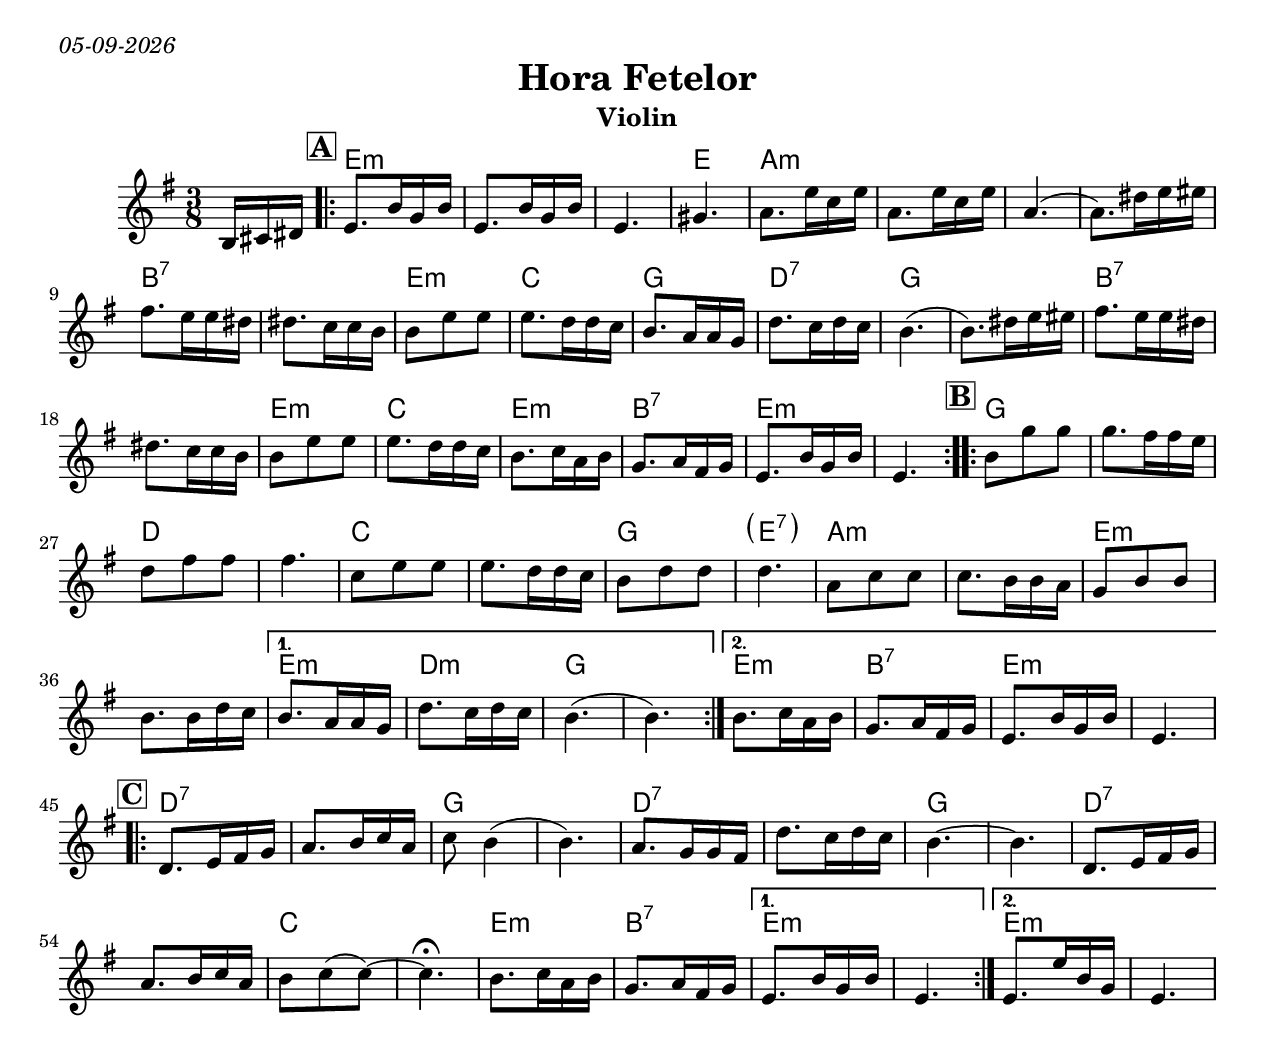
\version "2.24.0"
\include "english.ly"
%\pointAndClickOff
\paper{
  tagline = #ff
  print-all-headers = ##t
  #(set-paper-size "letter")
}
date = #(strftime "%d-%m-%Y" (localtime (current-time)))

\markup{ \italic{ \date }  }

%\markup{ Got something to say? }

global = {
  \clef treble
  \key e \minor
  \time 3/8
  \set Score.rehearsalMarkFormatter = #format-mark-box-alphabet
}

%#################################### Melody ########################
%melody =  \transpose c d \relative c' {  %transpose for clarinet
melody = \relative c' {
  \global
  \partial 16*3 b16 cs ds   %lead in notes

  \repeat volta 2{
   \mark \default
   e8. b'16 g b e,8. b'16 g b
   e,4. gs
   a8. e'16 c e a,8. e'16 c e|
   a,4. (a8.)ds16e es

   fs8. e16 e ds ds8. c16 c b
   b8 e e e8. d16 d c
   b8. a16 a g d'8. c16 d c
   b4.(b8.) ds16 e es
   fs8. e16 e ds ds8. c16 c b

    b8 e e e8. d16 d c
    b8. c16 a b g8. a16 fs g
    e8. b'16 g b e,4.

  }


  \repeat volta 2{
   \mark \default
   b'8 g' g g8. fs16 fs e
   d8 fs fs fs4.
   c8 e e e8. d16 d c
   b8 d d d4.

   a8 c c c8. b16 b a
   g8 b b b8. b16 d c

  }
   \alternative {
     {b8. a16 a g d'8. c16 d c
     b4.(b4.)}
     {b8. c16 a b g8. a16 fs g
     e8. b'16 g b e,4. }
   }
   \break
     \repeat volta 2{
   \mark \default
   d8. e16 fs g a8. b16 c a
   c8 b4(b4.)
   a8. g16 g fs d'8. c16 d c|
   b4.~|
   b4.

   d,8. e16 fs g a8. b16 c a|
   b8 c(c8 )~|
   c4. \fermata |
   b8. c16 a b g8. a16 fs g|

     }
  \alternative{
  {e8. b'16 g b e,4.}
  {e8. e'16 b g e4.}
  }

}
%################################# Lyrics #####################
%\addlyrics{ \set stanza = #"1. " }
%################################# Chords #######################
harmonies = \chordmode {
  s16*3
  e8*9:m e8*3
  a4*6:m
  b4*3:7
  e8*3:m c8*3
  g8*3 d8*3:7
  g8*6
  b8*6:7
  e8*3:m c8*3
  e8*3:m b8*3:7
  e8*6:m
  %b
  g8*6
  d8*6
  c8*6:
  g8*3   %d7
  \parenthesize e8*3:7
  a8*6:m
  e8*6:m
  e8*3:m d8*3:m
  g8*6
  e8*3:m b8*3:7
  e8*6:m
  %c
  d8*6:7
  g8*6
  d8*6:7
  g8*6
  d8*6:7
  c8*6
  e8*3:m
  b8*3:7
  e8*6:m
  e8*6:m

}


\score {
  <<
    \new ChordNames {
      \set chordChanges = ##f
      \harmonies
    }
    \new Staff   \melody
  >>
  \header{
    title= "Hora Fetelor"
    %composer="Sergei Lunkevitch"
    %composer= ""
    instrument = "Violin"
    arranger= ""
  }
  \midi{\tempo 4 = 120}
  \layout{indent = 1.0\cm}
}
%{
% more verses:
\markup{}
\markup {
  \fill-line {
    \hspace #0.1 % distance from left margin
    \column {
      \line { "1."
	\column {
	  ""
	}
      }
      \hspace #0.2 % vertical distance between verses
      \line { "2."
	\column {
	 ""
	}
      }
    }
    \hspace #0.1  % horiz. distance between columns
    \column {
      \line { "3."
	\column {
	  ""
	}
      }
      \hspace #0.2 % distance between verses
      \line { "4."
	\column {
	 ""
	}
      }
    }
    \hspace #0.1 % distance to right margin
  }
}

%}
